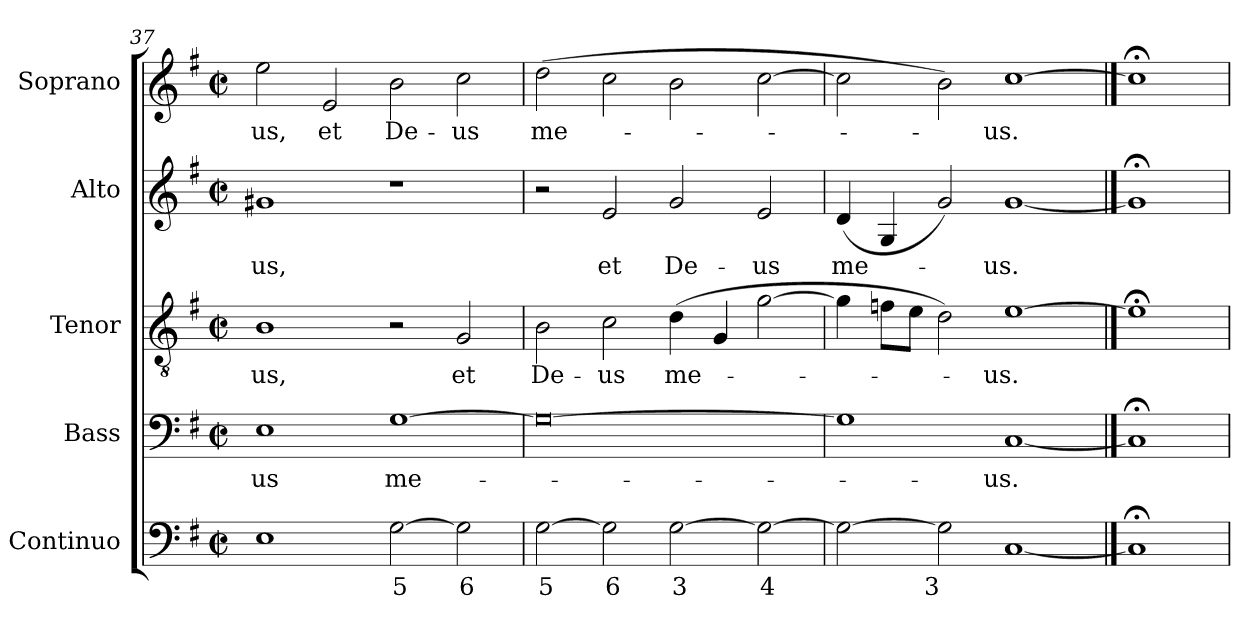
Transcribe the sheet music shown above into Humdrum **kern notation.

**kern	**text	**kern	**text	**kern	**text	**kern	**text	**kern	**text
*part5	*part5	*part4	*part4	*part3	*part3	*part2	*part2	*part1	*part1
*staff5	*staff5	*staff4	*staff4	*staff3	*staff3	*staff2	*staff2	*staff1	*staff1
*I"Continuo	*	*I"Bass	*	*I"Tenor	*	*I"Alto	*	*I"Soprano	*
*	*	*I'B	*	*I'T	*	*I'A	*	*I'S	*
*clefF4	*	*clefF4	*	*clefGv2	*	*clefG2	*	*clefG2	*
*k[f#]	*	*k[f#]	*	*k[f#]	*	*k[f#]	*	*k[f#]	*
*G:	*	*G:	*	*G:	*	*G:	*	*G:	*
*M4/2	*	*M4/2	*	*M4/2	*	*M4/2	*	*M4/2	*
*met(c|)	*	*met(c|)	*	*met(c|)	*	*met(c|)	*	*met(c|)	*
=37	=37	=37	=37	=37	=37	=37	=37	=37	=37
!	!	!	!LO:LY:b	!	!LO:LY:b	!	!LO:LY:b	!	!LO:LY:b
1E	.	1E	-us	1B	us,	1g#X	us,	2ee	us,
!	!	!	!	!	!	!	!	!	!LO:LY:b
.	.	.	.	.	.	.	.	2e	et
!	!LO:LY:b	!	!LO:LY:b	!	!	!	!	!	!LO:LY:b
[2G	5	[1G	me-	2r	.	1r	.	2b	De-
!	!LO:LY:b	!	!	!	!LO:LY:b	!	!	!	!LO:LY:b
2G]	6	.	.	2G	et	.	.	2cc	-us
=38	=38	=38	=38	=38	=38	=38	=38	=38	=38
!	!LO:LY:b	!	!	!	!LO:LY:b	!	!	!	!LO:LY:b
[2G	5	0G_	.	2B	De-	2r	.	(>2dd	me-
!	!LO:LY:b	!	!	!	!LO:LY:b	!	!LO:LY:b	!	!
2G]	6	.	.	2c	-us	2e	et	2cc	.
!	!LO:LY:b	!	!	!	!LO:LY:b	!	!LO:LY:b	!	!
[2G	3	.	.	(>4d	me-	2g	De-	2b	.
.	.	.	.	4G	.	.	.	.	.
!	!LO:LY:b	!	!	!	!	!	!LO:LY:b	!	!
2G_	4	.	.	[2g	.	2e	-us	[2cc	.
=39	=39	=39	=39	=39	=39	=39	=39	=39	=39
!	!	!	!	!	!	!	!LO:LY:b	!	!
2G_	.	1G]	.	4g]	.	(<4d	me-	2cc]	.
.	.	.	.	8fnL	.	4G	.	.	.
.	.	.	.	8eJ	.	.	.	.	.
!	!LO:LY:b	!	!	!	!	!	!	!	!
2G]	3	.	.	2d)	.	2g)	.	2b)	.
!	!	!	!LO:LY:b	!	!LO:LY:b	!	!LO:LY:b	!	!LO:LY:b
[1C	.	[1C	us.	[1e	us.	[1g	us.	[1cc	us.
==40	==40	==40	==40	==40	==40	==40	==40	==40	==40
1C;<]	.	1C;<]	.	1e;<]	.	1g;<]	.	1cc;<]	.
=	=	=	=	=	=	=	=	=	=
*-	*-	*-	*-	*-	*-	*-	*-	*-	*-
